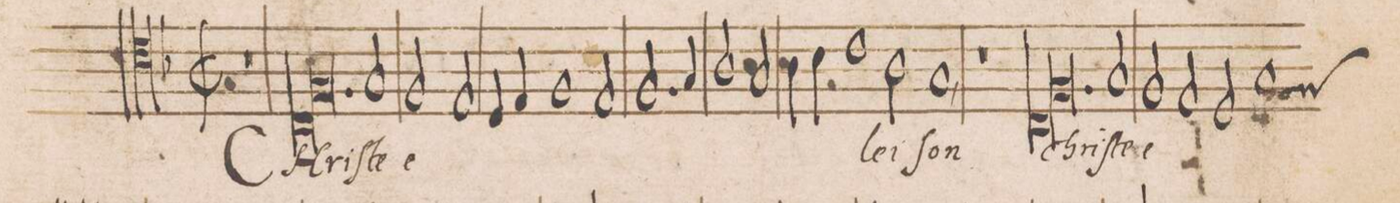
**kern	**text
*I"TENOR	*
*clefC4	*
*k[b-]	*
*met(C|)	*
*M2/1	*
*lig	*
1r	.
1C	CHri-
=17-	=17-
1.F	.
*Xlig	*
2G/	-ſte
=18	=18
2F/	e-
2E/	.
4D/	.
4E/	.
1F/	.
=19-	=19-
2E/	.
2.F/	.
4G/	.
=20-	=20-
2A/	.
2G/	.
4A\	.
4B-\	.
1c\	.
=21-	=21-
2A\	-lei-
1G,>	-ſon
=22	=22
1r	.
*lig	*
1C	chri-
=23-	=23-
1.F	.
*Xlig	*
2G/	-ſte
=24	=24
2F/	e-
2E/	.
2D/	.
1G/	.
*custos:F	*
=25-	=25-
*-	*-
